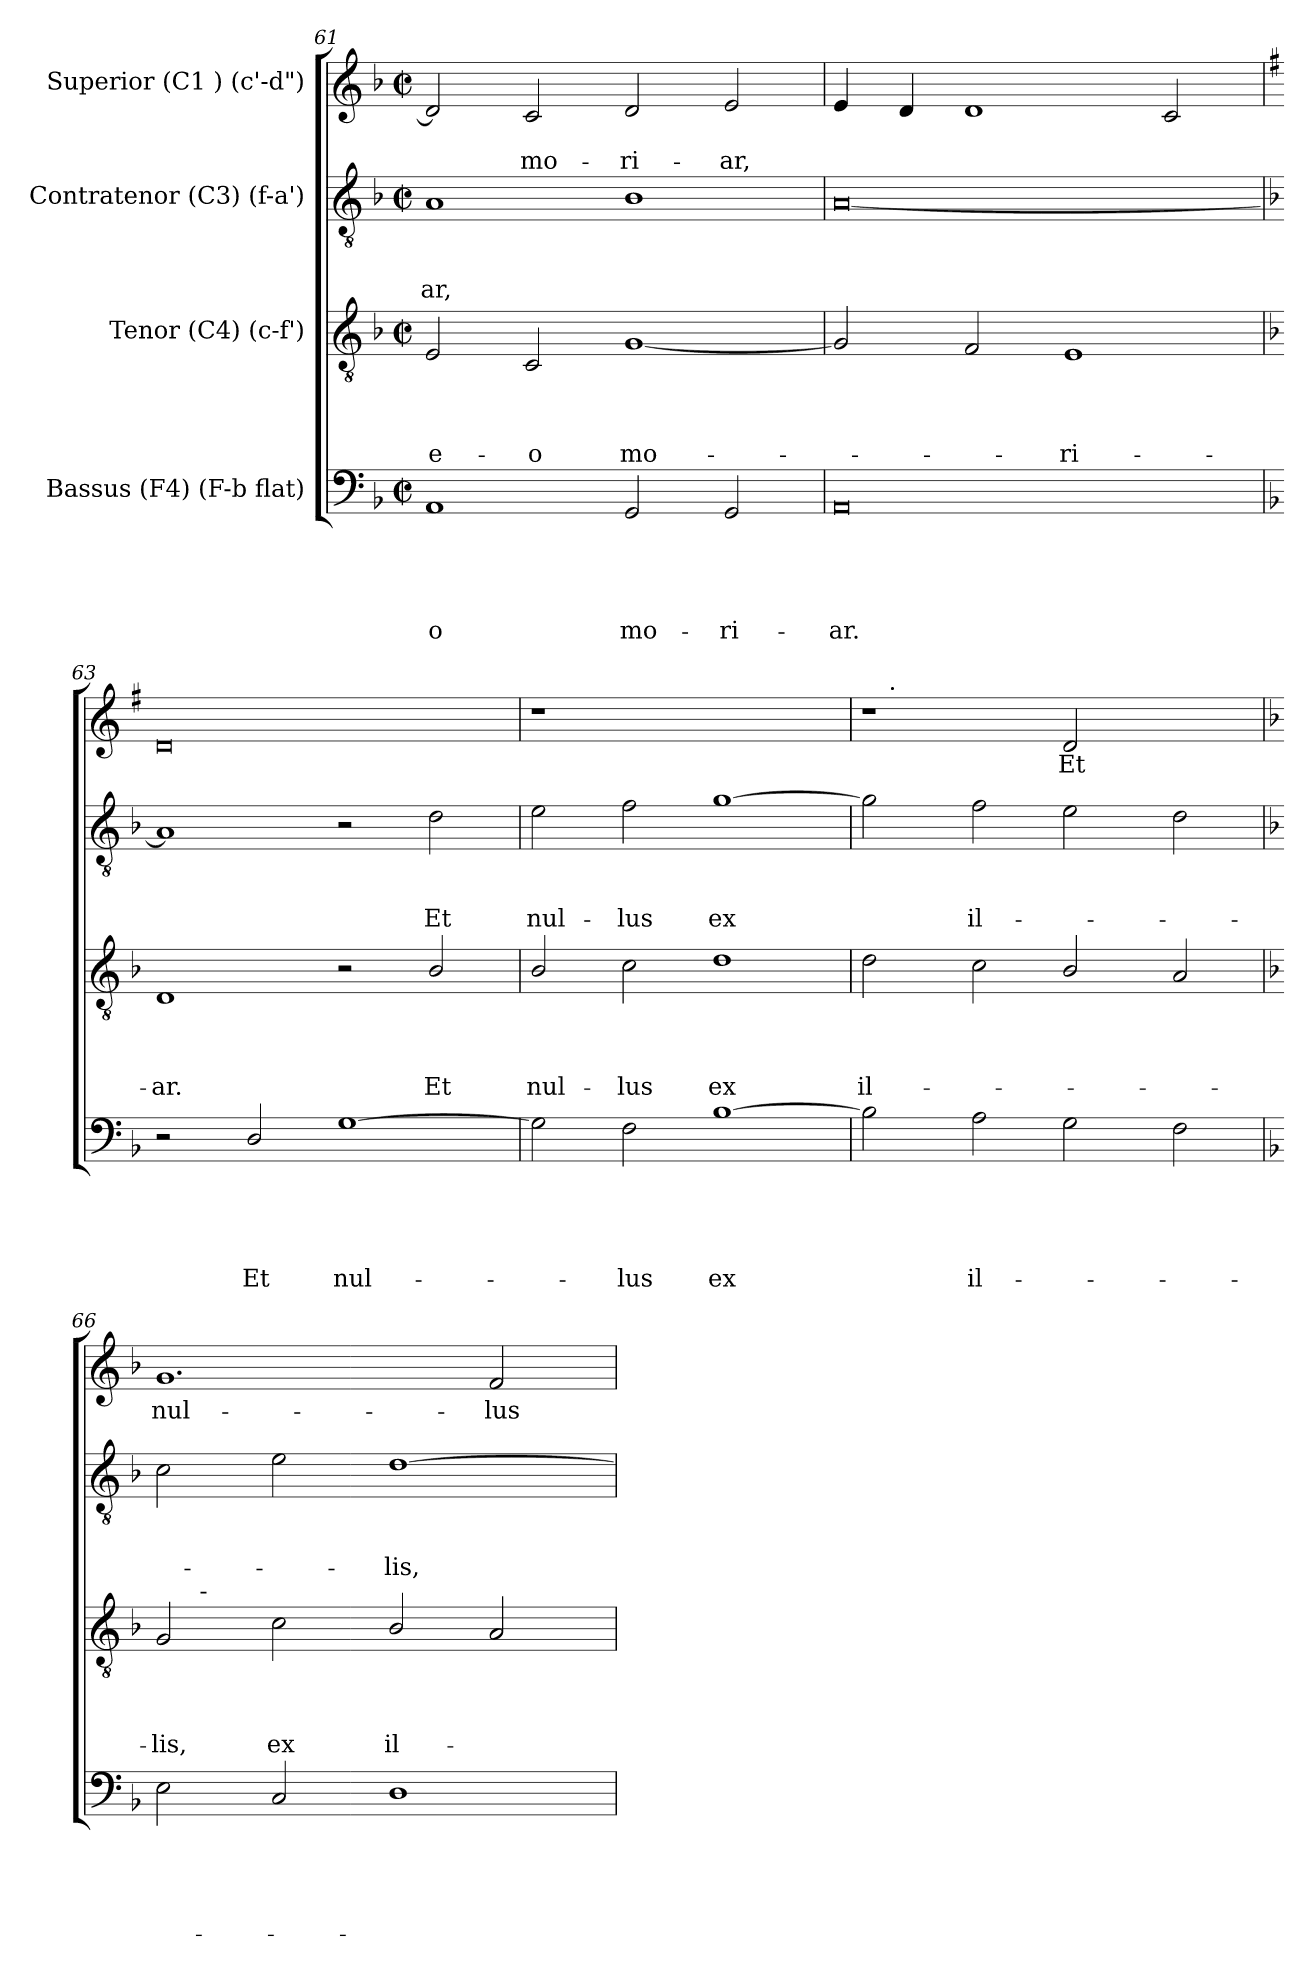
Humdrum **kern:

**kern	**text	**text	**text	**text	**text	**kern	**text	**text	**text	**text	**kern	**text	**text	**text	**kern	**text	**text
*part4	*part4	*part4	*part4	*part4	*part4	*part3	*part3	*part3	*part3	*part3	*part2	*part2	*part2	*part2	*part1	*part1	*part1
*staff4	*staff4	*staff4	*staff4	*staff4	*staff4	*staff3	*staff3	*staff3	*staff3	*staff3	*staff2	*staff2	*staff2	*staff2	*staff1	*staff1	*staff1
*I"Bassus (F4) (F-b flat)	*	*	*	*	*	*I"Tenor (C4) (c-f')	*	*	*	*	*I"Contratenor (C3) (f-a')	*	*	*	*I"Superior (C1 ) (c'-d")	*	*
*clefF4	*	*	*	*	*	*clefGv2	*	*	*	*	*clefGv2	*	*	*	*clefG2	*	*
*k[b-]	*	*	*	*	*	*k[b-]	*	*	*	*	*k[b-]	*	*	*	*k[b-]	*	*
*F:	*	*	*	*	*	*F:	*	*	*	*	*F:	*	*	*	*F:	*	*
*M2/2	*	*	*	*	*	*M2/2	*	*	*	*	*M2/2	*	*	*	*M2/2	*	*
*met(c|)	*	*	*	*	*	*met(c|)	*	*	*	*	*met(c|)	*	*	*	*met(c|)	*	*
=61	=61	=61	=61	=61	=61	=61	=61	=61	=61	=61	=61	=61	=61	=61	=61	=61	=61
!	!	!	!	!	!LO:LY:b	!	!	!	!	!LO:LY:b:rj	!	!	!	!LO:LY:b:rj	!	!	!
1AA	.	.	.	.	-o	2E/	.	.	.	e-	1A	.	.	-ar,	2d/]	.	.
!	!	!	!	!	!	!	!	!	!	!LO:LY:b:rj	!	!	!	!	!	!	!LO:LY:b
.	.	.	.	.	.	2C/	.	.	.	-o	.	.	.	.	2c/	.	mo-
!	!	!	!	!	!LO:LY:b	!	!	!	!	!LO:LY:b:rj	!	!	!	!	!	!	!LO:LY:b
2GG/	.	.	.	.	mo-	[>1G	.	.	.	mo-	1B-	.	.	.	2d/	.	-ri-
!	!	!	!	!	!LO:LY:b	!	!	!	!	!	!	!	!	!	!	!	!LO:LY:b
2GG/	.	.	.	.	-ri-	.	.	.	.	.	.	.	.	.	2e/	.	-ar,
!!LO:PB:g=z
=62	=62	=62	=62	=62	=62	=62	=62	=62	=62	=62	=62	=62	=62	=62	=62	=62	=62
!	!	!	!	!	!LO:LY:b	!	!	!	!	!	!	!	!	!	!	!	!
0AA	.	.	.	.	-ar.	2G/]	.	.	.	.	[<0A	.	.	.	4e/	.	.
.	.	.	.	.	.	.	.	.	.	.	.	.	.	.	4d/	.	.
.	.	.	.	.	.	2F/	.	.	.	.	.	.	.	.	1d	.	.
!	!	!	!	!	!	!	!	!	!	!LO:LY:b:rj	!	!	!	!	!	!	!
.	.	.	.	.	.	1E	.	.	.	-ri-	.	.	.	.	.	.	.
.	.	.	.	.	.	.	.	.	.	.	.	.	.	.	2c/	.	.
=63	=63	=63	=63	=63	=63	=63	=63	=63	=63	=63	=63	=63	=63	=63	=63	=63	=63
*	*	*	*	*	*	*	*	*	*	*	*	*	*	*	*k[f#]	*	*
*	*	*	*	*	*	*	*	*	*	*	*	*	*	*	*G:	*	*
!	!	!	!	!	!	!	!	!	!	!LO:LY:b:rj	!	!	!	!	!	!	!
2r	.	.	.	.	.	1D	.	.	.	-ar.	1A]	.	.	.	0d	.	.
!	!	!	!	!	!LO:LY:b	!	!	!	!	!	!	!	!	!	!	!	!
2D/	.	.	.	.	Et	.	.	.	.	.	.	.	.	.	.	.	.
!	!	!	!	!	!LO:LY:b	!	!	!	!	!	!	!	!	!	!	!	!
[>1G	.	.	.	.	nul-	2r	.	.	.	.	2r	.	.	.	.	.	.
!	!	!	!	!	!	!	!	!	!	!LO:LY:b:rj	!	!	!	!LO:LY:b:rj	!	!	!
.	.	.	.	.	.	2B-/	.	.	.	Et	2d\	.	.	Et	.	.	.
=64	=64	=64	=64	=64	=64	=64	=64	=64	=64	=64	=64	=64	=64	=64	=64	=64	=64
!	!	!	!	!	!	!	!	!	!	!LO:LY:b:rj	!	!	!	!LO:LY:b:rj	!	!	!
2G\]	.	.	.	.	.	2B-/	.	.	.	nul-	2e\	.	.	nul-	1r	.	.
!	!	!	!	!	!LO:LY:b	!	!	!	!	!LO:LY:b:rj	!	!	!	!LO:LY:b:rj	!	!	!
2F\	.	.	.	.	-lus	2c\	.	.	.	-lus	2f\	.	.	-lus	.	.	.
!	!	!	!	!	!LO:LY:b	!	!	!	!	!LO:LY:b:rj	!	!	!	!LO:LY:b:rj	!	!	!
[>1B-	.	.	.	.	ex	1d	.	.	.	ex	[>1g	.	.	ex	1ryy	.	.
=65	=65	=65	=65	=65	=65	=65	=65	=65	=65	=65	=65	=65	=65	=65	=65	=65	=65
!	!	!	!	!	!	!	!	!	!	!LO:LY:b:rj	!	!	!	!	!	!	!
*	*	*	*	*	*	*	*	*	*	*	*	*	*	*	*^	*	*
2B-\]	.	.	.	.	.	2d\	.	.	.	il-	2g\]	.	.	.	1r	16ryy	.	.
!	!	!	!	!	!	!	!	!	!	!	!	!	!	!	!	!LO:TX:a:t=.	!	!
.	.	.	.	.	.	.	.	.	.	.	.	.	.	.	.	1ryy	.	.
!	!	!	!	!	!LO:LY:b	!	!	!	!	!	!	!	!	!LO:LY:b:rj	!	!	!	!
2A\	.	.	.	.	il-	2c\	.	.	.	.	2f\	.	.	il-	.	.	.	.
!	!	!	!	!	!	!	!	!	!	!	!	!	!	!	!	!	!LO:LY:b	!
2G\	.	.	.	.	.	2B-/	.	.	.	.	2e\	.	.	.	2d/	.	Et	.
.	.	.	.	.	.	.	.	.	.	.	.	.	.	.	.	2...ryy	.	.
2F\	.	.	.	.	.	2A/	.	.	.	.	2d\	.	.	.	2ryy	.	.	.
*	*	*	*	*	*	*	*	*	*	*	*	*	*	*	*v	*v	*	*
!!LO:LB:g=z
=66	=66	=66	=66	=66	=66	=66	=66	=66	=66	=66	=66	=66	=66	=66	=66	=66	=66
*	*	*	*	*	*	*	*	*	*	*	*	*	*	*	*k[b-]	*	*
*	*	*	*	*	*	*	*	*	*	*	*	*	*	*	*F:	*	*
*	*	*	*	*	*	*	*	*	*	*	*	*	*	*	*^	*	*
!	!	!	!	!	!	!	!	!	!	!LO:LY:b:rj	!	!	!	!	!	!	!LO:LY:b	!
*	*	*	*	*	*	*^	*	*	*	*	*	*	*	*	*v	*v	*	*
2E\	.	.	.	.	.	2G/	12..ryy	.	.	.	-lis,	2c\	.	.	.	1.g	nul-	.
!	!	!	!	!	!	!	!LO:TX:a:t=-	!	!	!	!	!	!	!	!	!	!	!
.	.	.	.	.	.	.	3%2ryy	.	.	.	.	.	.	.	.	.	.	.
!	!	!	!	!	!	!	!	!	!	!	!LO:LY:b:rj	!	!	!	!	!	!	!
2C/	.	.	.	.	.	2c\	.	.	.	.	ex	2e\	.	.	.	.	.	.
.	.	.	.	.	.	.	3%2ryy	.	.	.	.	.	.	.	.	.	.	.
!	!	!	!	!	!	!	!	!	!	!	!LO:LY:b:rj	!	!	!	!LO:LY:b:rj	!	!	!
1D	.	.	.	.	.	2B-/	.	.	.	.	il-	[>1d	.	.	-lis,	.	.	.
.	.	.	.	.	.	.	3ryy	.	.	.	.	.	.	.	.	.	.	.
!	!	!	!	!	!	!	!	!	!	!	!	!	!	!	!	!	!LO:LY:b	!
.	.	.	.	.	.	2A/	.	.	.	.	.	.	.	.	.	2f/	-lus	.
.	.	.	.	.	.	.	6ryy	.	.	.	.	.	.	.	.	.	.	.
.	.	.	.	.	.	.	48ryy	.	.	.	.	.	.	.	.	.	.	.
*	*	*	*	*	*	*v	*v	*	*	*	*	*	*	*	*	*	*	*
=	=	=	=	=	=	=	=	=	=	=	=	=	=	=	=	=	=
*-	*-	*-	*-	*-	*-	*-	*-	*-	*-	*-	*-	*-	*-	*-	*-	*-	*-
